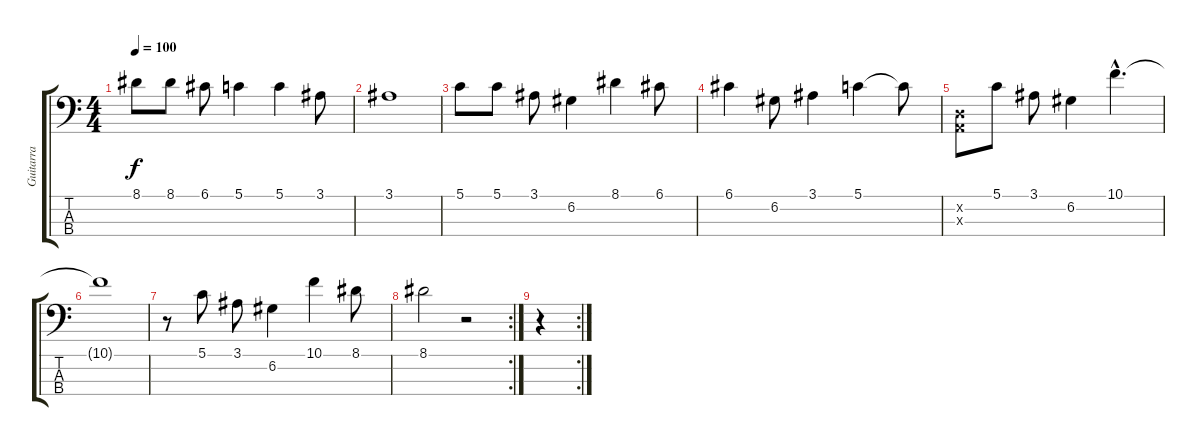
\track ("Guitarra" "Guitarra") {instrument acousticguitarsteel}
\staff {score tabs}
\tuning (G2 D2 A1 E1) {hide}
\ts (4 4)
\tempo 100
\clef f4
\ks c
8.1.8{dy f instrument acousticguitarsteel} 8.1.8 6.1.8 5.1.4 5.1.4 3.1.8 |
3.1.1 |
5.1.8 5.1.8 3.1.8 6.2.4 8.1.4 6.1.8 |
6.1.4 6.2.8 3.1.4 5.1.4 5.1{t}.8 |
(0.2{x} 0.3{x}).8 5.1.8 3.1.8 6.2.4 10.1{hac}.4{d} |
10.1{t}.1 |
r.8 5.1.8 3.1.8 6.2.4 10.1.4 8.1.8 |
\rc 2
8.1.2 r.2 |
\rc 2
r.4
